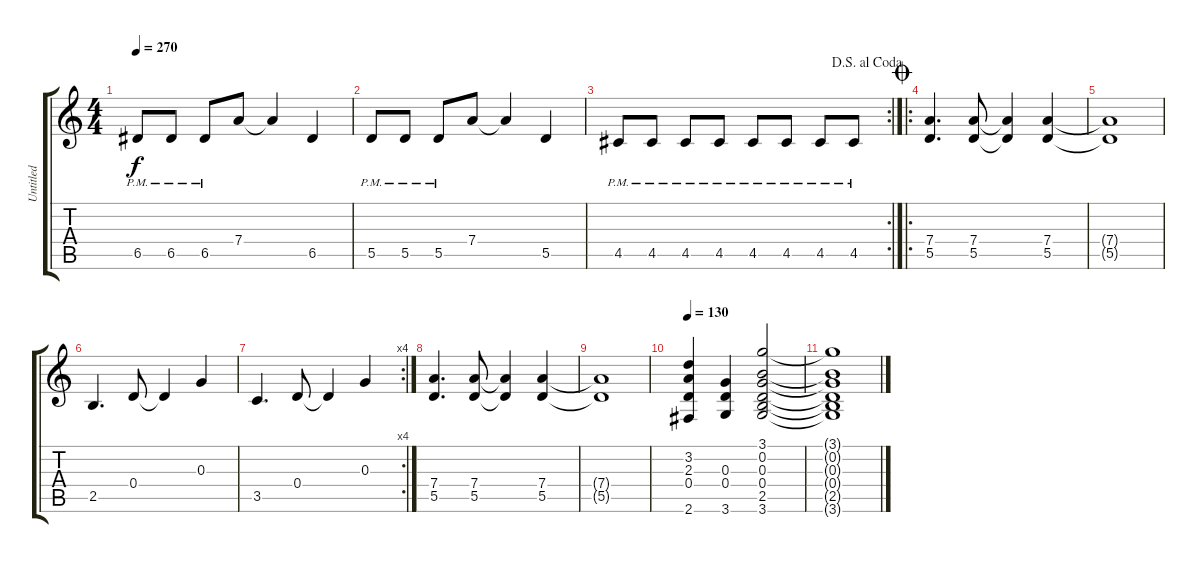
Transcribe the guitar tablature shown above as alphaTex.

\track ("Untitled" "Untitled") {instrument distortionguitar}
\staff {score tabs}
\tuning (E4 B3 G3 D3 A2 E2) {hide}
\ts (4 4)
\tempo 270
\clef g2
\ks c
6.5{pm}.8{dy f} 6.5{pm}.8 6.5{pm}.8 7.4.8 7.4{t}.4 6.5.4 |
5.5{pm}.8 5.5{pm}.8 5.5{pm}.8 7.4.8 7.4{t}.4 5.5.4 |
\rc 2
\jump dalsegnoalcoda
4.5{pm}.8 4.5{pm}.8 4.5{pm}.8 4.5{pm}.8 4.5{pm}.8 4.5{pm}.8 4.5{pm}.8 4.5{pm}.8 |
\ro
\jump coda
(7.4 5.5).4{d} (7.4 5.5).8 (7.4{t} 5.5{t}).4 (7.4 5.5).4 |
(7.4{t} 5.5{t}).1 |
2.5.4{d} 0.4.8 0.4{t}.4 0.3.4 |
\rc 4
3.5.4{d} 0.4.8 0.4{t}.4 0.3.4 |
(7.4 5.5).4{d} (7.4 5.5).8 (7.4{t} 5.5{t}).4 (7.4 5.5).4 |
(7.4{t} 5.5{t}).1 |
\tempo 130
(3.2 2.3 0.4 2.6).4 (0.3 0.4 3.6).4 (3.1 0.2 0.3 0.4 2.5 3.6).2 |
(3.1{t} 0.2{t} 0.3{t} 0.4{t} 2.5{t} 3.6{t}).1
